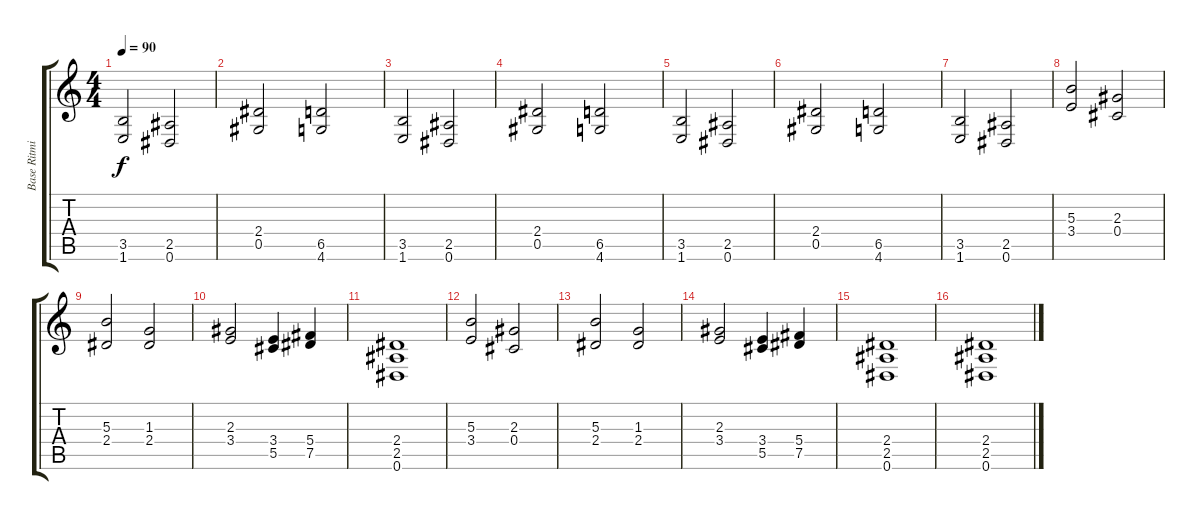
\track ("Base Ritmica" "Base Ritmi") {instrument distortionguitar}
\staff {score tabs}
\tuning (Eb4 Bb3 Gb3 Db3 Ab2 Eb2) {hide}
\ts (4 4)
\tempo 90
\clef g2
\ks c
(3.5 1.6).2{dy f} (2.5 0.6).2 |
(2.4 0.5).2 (6.5 4.6).2 |
(3.5 1.6).2 (2.5 0.6).2 |
(2.4 0.5).2 (6.5 4.6).2 |
(3.5 1.6).2 (2.5 0.6).2 |
(2.4 0.5).2 (6.5 4.6).2 |
(3.5 1.6).2 (2.5 0.6).2 |
(5.3 3.4).2 (2.3 0.4).2 |
(5.3 2.4).2 (1.3 2.4).2 |
(2.3 3.4).2 (3.4 5.5).4 (5.4 7.5).4 |
(2.4 2.5 0.6).1 |
(5.3 3.4).2 (2.3 0.4).2 |
(5.3 2.4).2 (1.3 2.4).2 |
(2.3 3.4).2 (3.4 5.5).4 (5.4 7.5).4 |
(2.4 2.5 0.6).1 |
(2.4 2.5 0.6).1
